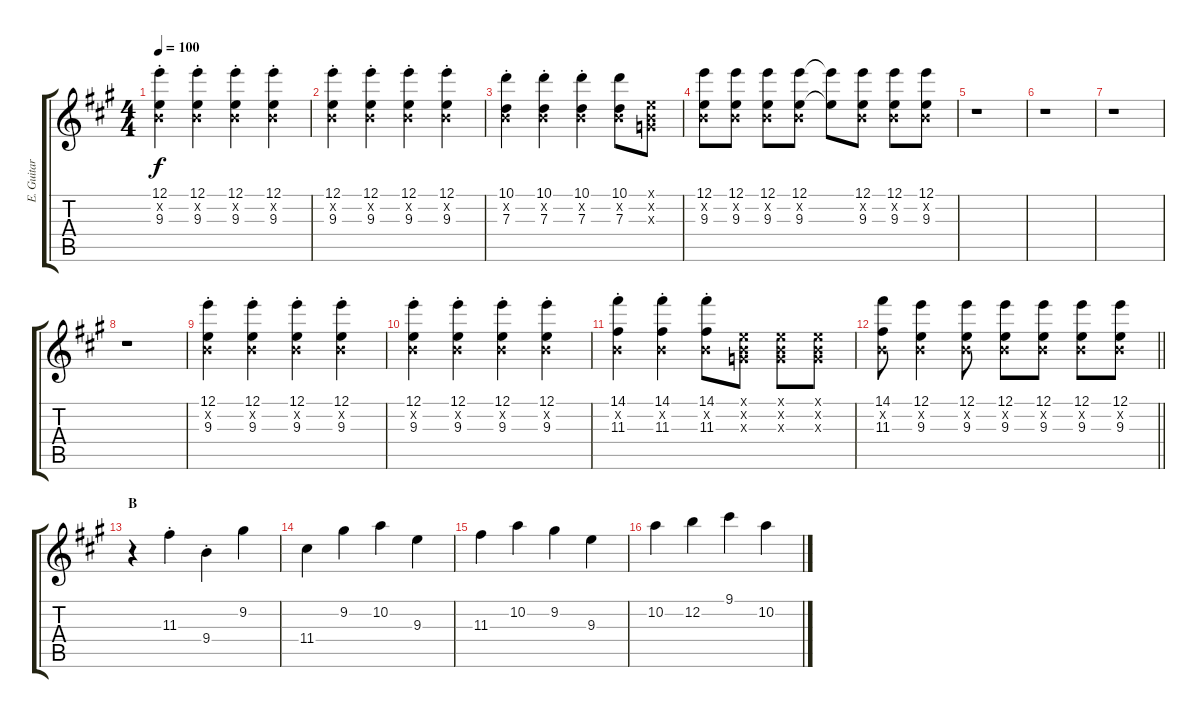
\track ("E. Guitar I" "E. Guitar ") {instrument overdrivenguitar}
\staff {score tabs}
\tuning (E4 B3 G3 D3 A2 E2) {hide}
\ts (4 4)
\tempo 100
\clef g2
\ks a
(12.1{st} 0.2{x} 9.3{st}).4{dy f} (12.1{st} 0.2{x} 9.3{st}).4 (12.1{st} 0.2{x} 9.3{st}).4 (12.1{st} 0.2{x} 9.3{st}).4 |
(12.1{st} 0.2{x} 9.3{st}).4 (12.1{st} 0.2{x} 9.3{st}).4 (12.1{st} 0.2{x} 9.3{st}).4 (12.1{st} 0.2{x} 9.3{st}).4 |
(10.1{st} 0.2{x} 7.3{st}).4 (10.1{st} 0.2{x} 7.3{st}).4 (10.1{st} 0.2{x} 7.3{st}).4 (10.1 0.2{x} 7.3).8 (0.1{x} 0.2{x} 0.3{x}).8 |
(12.1 0.2{x} 9.3).8 (12.1 0.2{x} 9.3).8 (12.1 0.2{x} 9.3).8 (12.1 0.2{x} 9.3).8 (12.1{t} 9.3{t}).8 (12.1 0.2{x} 9.3).8 (12.1 0.2{x} 9.3).8 (12.1 0.2{x} 9.3).8 |
r.1 |
r.1 |
r.1 |
r.1 |
(12.1{st} 0.2{x} 9.3{st}).4 (12.1{st} 0.2{x} 9.3{st}).4 (12.1{st} 0.2{x} 9.3{st}).4 (12.1{st} 0.2{x} 9.3{st}).4 |
(12.1{st} 0.2{x} 9.3{st}).4 (12.1{st} 0.2{x} 9.3{st}).4 (12.1{st} 0.2{x} 9.3{st}).4 (12.1{st} 0.2{x} 9.3{st}).4 |
(14.1{st} 0.2{x} 11.3{st}).4 (14.1{st} 0.2{x} 11.3{st}).4 (14.1{st} 0.2{x} 11.3{st}).8 (0.1{x} 0.2{x} 0.3{x}).8 (0.1{x} 0.2{x} 0.3{x}).8 (0.1{x} 0.2{x} 0.3{x}).8 |
\barLineRight lightlight
(14.1 0.2{x} 11.3).8 (12.1 0.2{x} 9.3).4 (12.1 0.2{x} 9.3).8 (12.1 0.2{x} 9.3).8 (12.1 0.2{x} 9.3).8 (12.1 0.2{x} 9.3).8 (12.1 0.2{x} 9.3).8 |
\section ("" "B")
r.4 11.3{st}.4 9.4{st}.4 9.2.4 |
11.4.4 9.2.4 10.2.4 9.3.4 |
11.3.4 10.2.4 9.2.4 9.3.4 |
10.2.4 12.2.4 9.1.4 10.2.4
